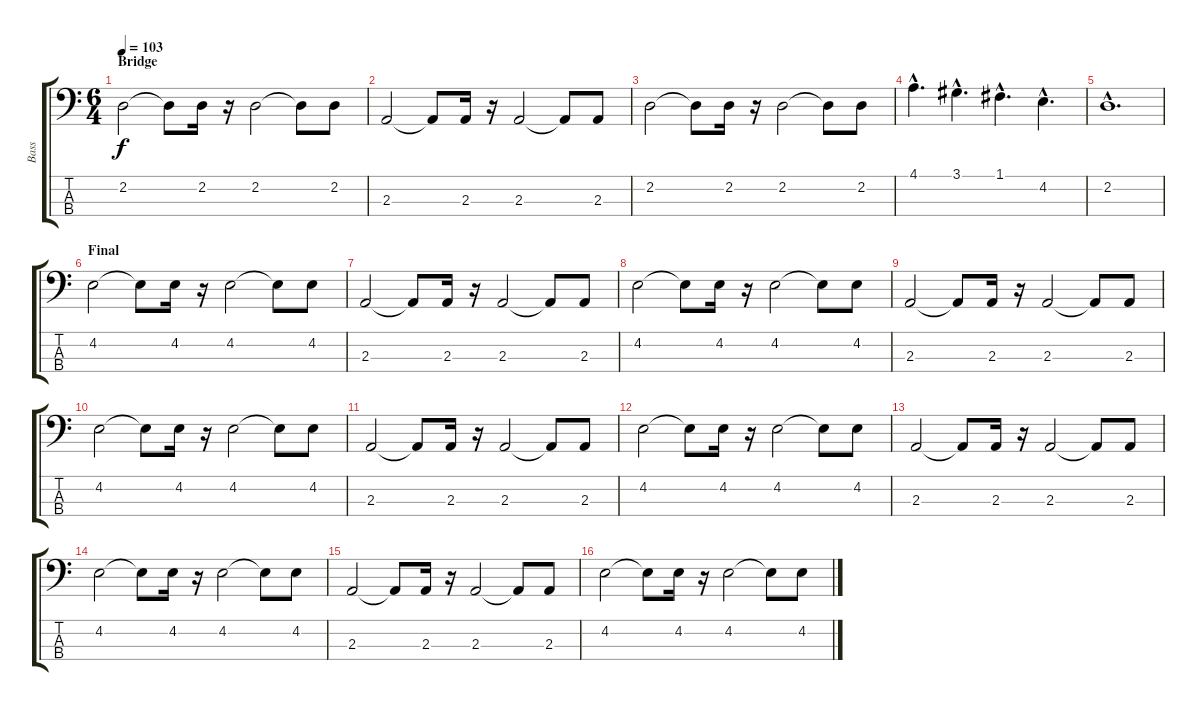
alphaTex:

\track ("Bass" "Bass") {instrument acousticbass}
\staff {score tabs}
\tuning (F2 C2 G1 D1) {hide}
\ts (6 4)
\section ("" "Bridge")
\tempo 103
\clef f4
\ks c
2.2.2{dy f} 2.2{t}.8 2.2.16 r.16 2.2.2 2.2{t}.8 2.2.8 |
2.3.2 2.3{t}.8 2.3.16 r.16 2.3.2 2.3{t}.8 2.3.8 |
2.2.2 2.2{t}.8 2.2.16 r.16 2.2.2 2.2{t}.8 2.2.8 |
4.1{hac}.4{d} 3.1{hac}.4{d} 1.1{hac}.4{d} 4.2{hac}.4{d} |
2.2{hac}.1{d} |
\section ("" "Final")
4.2.2 4.2{t}.8 4.2.16 r.16 4.2.2 4.2{t}.8 4.2.8 |
2.3.2 2.3{t}.8 2.3.16 r.16 2.3.2 2.3{t}.8 2.3.8 |
4.2.2 4.2{t}.8 4.2.16 r.16 4.2.2 4.2{t}.8 4.2.8 |
2.3.2 2.3{t}.8 2.3.16 r.16 2.3.2 2.3{t}.8 2.3.8 |
4.2.2 4.2{t}.8 4.2.16 r.16 4.2.2 4.2{t}.8 4.2.8 |
2.3.2 2.3{t}.8 2.3.16 r.16 2.3.2 2.3{t}.8 2.3.8 |
4.2.2 4.2{t}.8 4.2.16 r.16 4.2.2 4.2{t}.8 4.2.8 |
2.3.2 2.3{t}.8 2.3.16 r.16 2.3.2 2.3{t}.8 2.3.8 |
4.2.2{volume 12} 4.2{t}.8 4.2.16 r.16 4.2.2 4.2{t}.8 4.2.8 |
2.3.2{volume 8} 2.3{t}.8 2.3.16 r.16 2.3.2 2.3{t}.8 2.3.8 |
4.2.2{volume 4} 4.2{t}.8 4.2.16 r.16 4.2.2 4.2{t}.8 4.2.8
